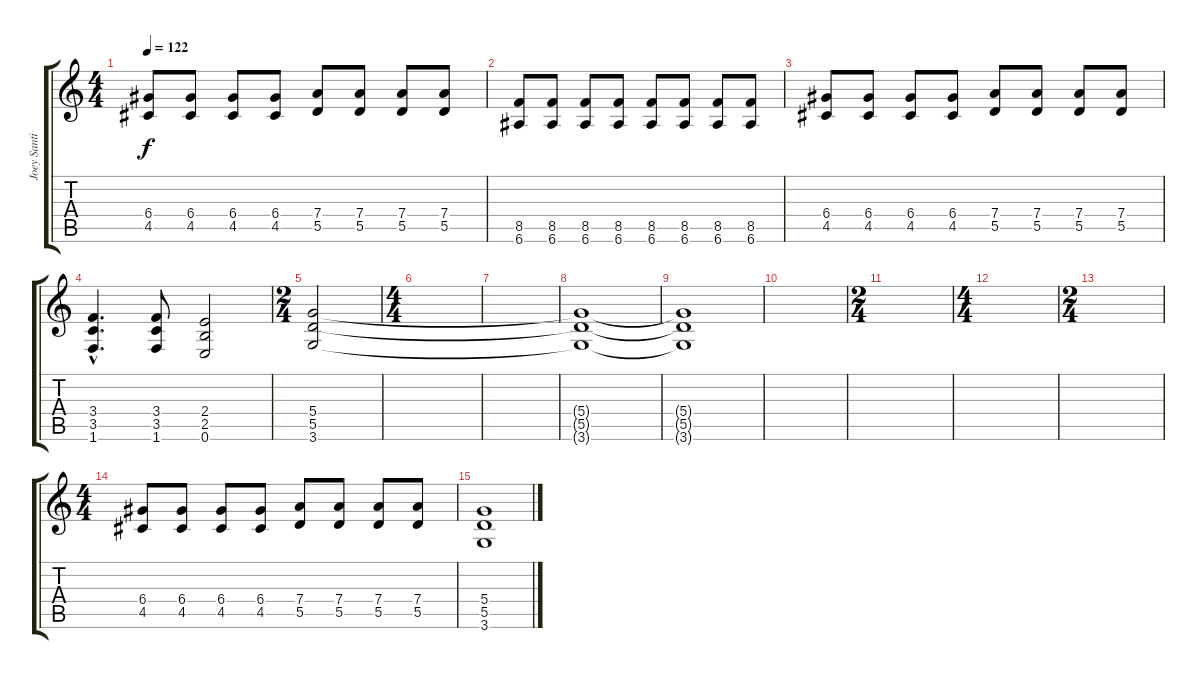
\track ("Joey Santiago" "Joey Santi") {instrument overdrivenguitar}
\staff {score tabs}
\tuning (E4 B3 G3 D3 A2 E2) {hide}
\ts (4 4)
\tempo 122
\clef g2
\ks c
(6.4 4.5).8{dy f} (6.4 4.5).8 (6.4 4.5).8 (6.4 4.5).8 (7.4 5.5).8 (7.4 5.5).8 (7.4 5.5).8 (7.4 5.5).8 |
(8.5 6.6).8 (8.5 6.6).8 (8.5 6.6).8 (8.5 6.6).8 (8.5 6.6).8 (8.5 6.6).8 (8.5 6.6).8 (8.5 6.6).8 |
(6.4 4.5).8 (6.4 4.5).8 (6.4 4.5).8 (6.4 4.5).8 (7.4 5.5).8 (7.4 5.5).8 (7.4 5.5).8 (7.4 5.5).8 |
(3.4{hac} 3.5{hac} 1.6{hac}).4{d} (3.4 3.5 1.6).8 (2.4 2.5 0.6).2 |
\ts (2 4)
(5.4 5.5 3.6).2{volume 0} |
\ts (4 4)
|
|
(5.4{t} 5.5{t} 3.6{t}).1 |
(5.4{t} 5.5{t} 3.6{t}).1 |
|
\ts (2 4)
|
\ts (4 4)
|
\ts (2 4)
|
\ts (4 4)
(6.4 4.5).8 (6.4 4.5).8 (6.4 4.5).8 (6.4 4.5).8 (7.4 5.5).8 (7.4 5.5).8 (7.4 5.5).8 (7.4 5.5).8 |
(5.4 5.5 3.6).1{volume 1}
